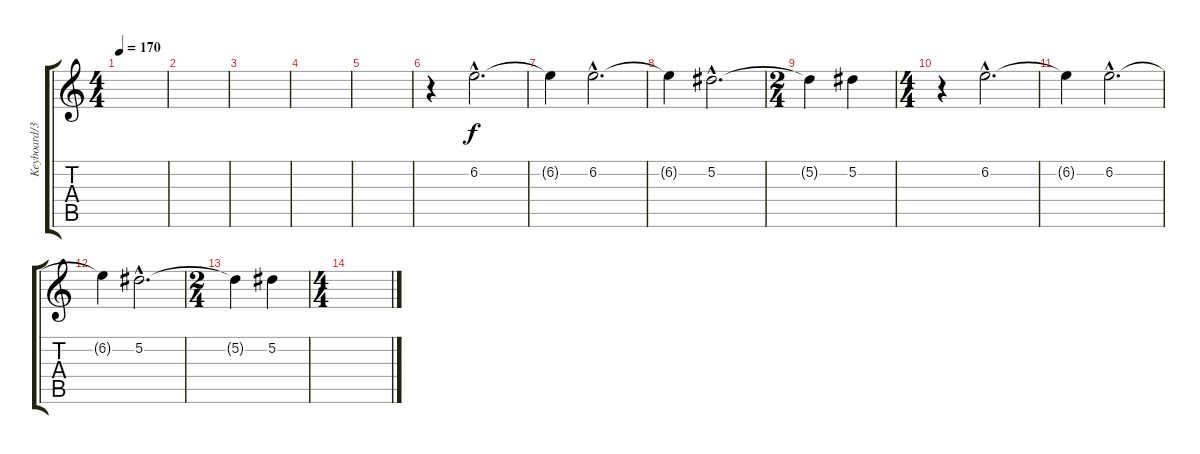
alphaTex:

\track ("Keyboard/3rd Guitar" "Keyboard/3") {instrument electricguitarjazz}
\staff {score tabs}
\tuning (Eb4 Bb3 Gb3 Db3 Ab2 Db2) {hide}
\ts (4 4)
\tempo 170
\clef g2
\ks c
|
|
|
|
|
r.4 6.2{hac}.2{d instrument distortionguitar} |
6.2{t}.4 6.2{hac}.2{d} |
6.2{t}.4 5.2{hac}.2{d instrument distortionguitar} |
\ts (2 4)
5.2{t}.4 5.2.4 |
\ts (4 4)
r.4 6.2{hac}.2{d instrument distortionguitar} |
6.2{t}.4 6.2{hac}.2{d} |
6.2{t}.4 5.2{hac}.2{d instrument distortionguitar} |
\ts (2 4)
5.2{t}.4 5.2.4 |
\ts (4 4)
